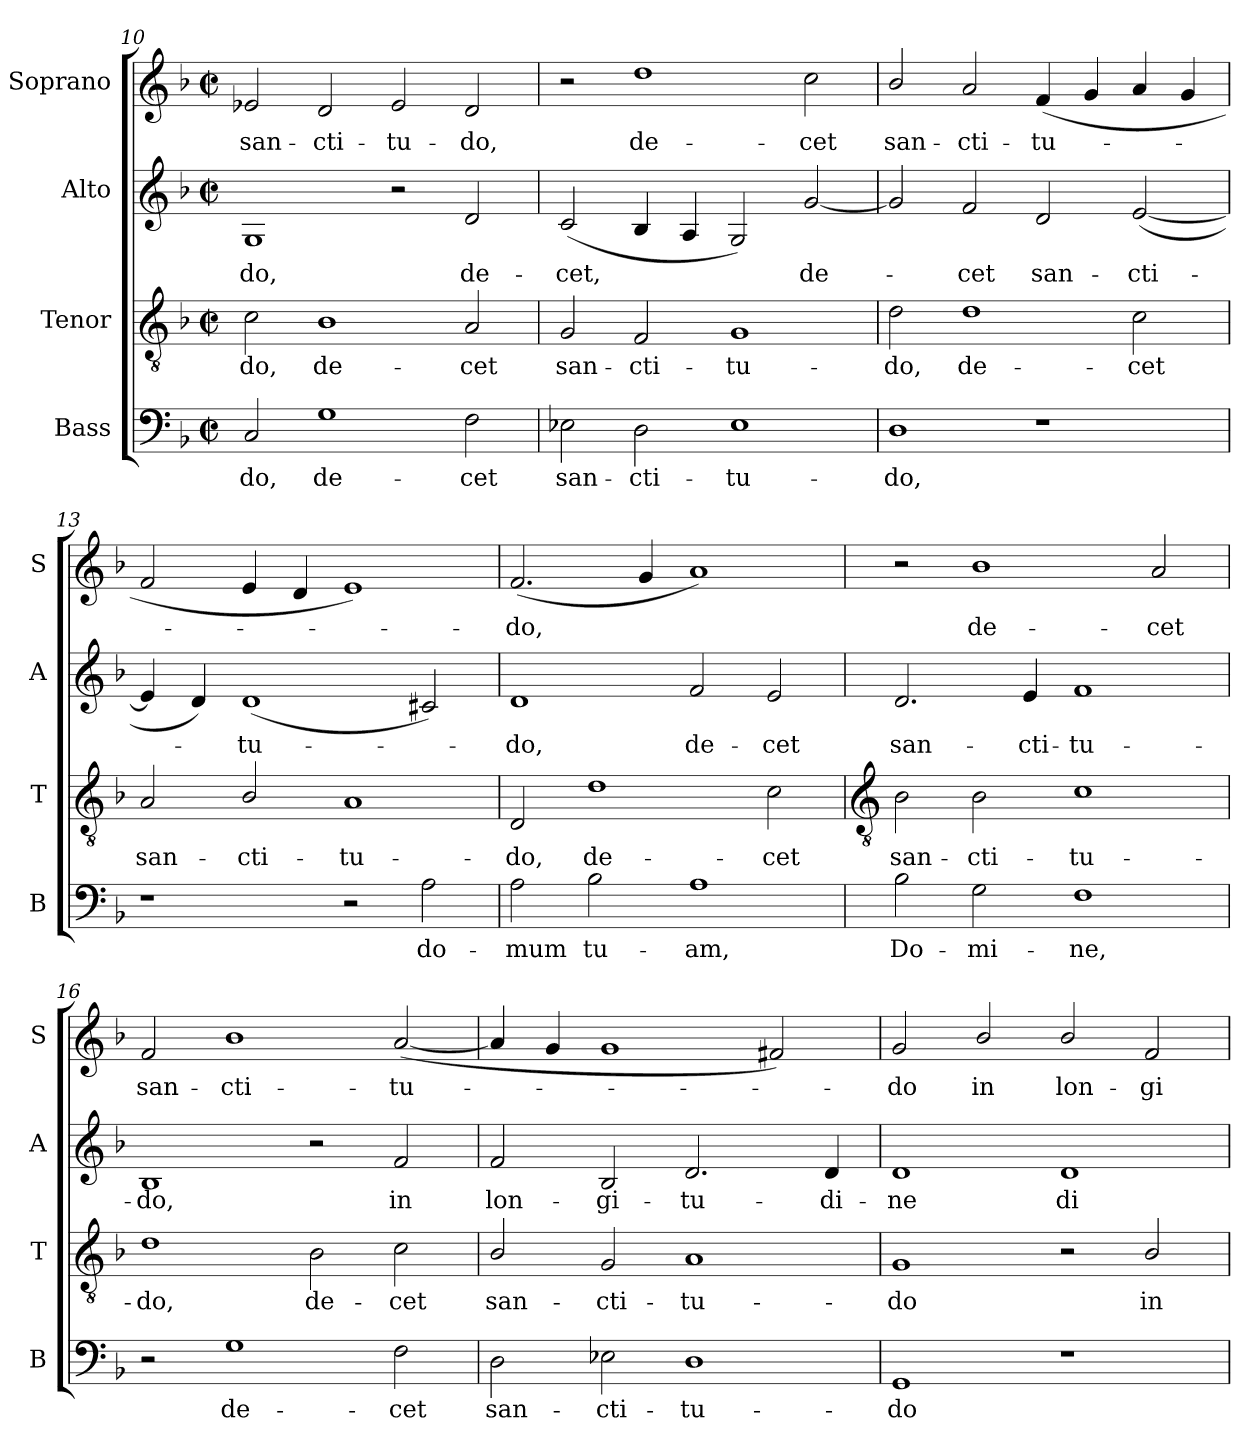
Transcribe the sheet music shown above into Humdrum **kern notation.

**kern	**text	**kern	**text	**kern	**text	**kern	**text
*part4	*part4	*part3	*part3	*part2	*part2	*part1	*part1
*staff4	*staff4	*staff3	*staff3	*staff2	*staff2	*staff1	*staff1
*I"Bass	*	*I"Tenor	*	*I"Alto	*	*I"Soprano	*
*I'B	*	*I'T	*	*I'A	*	*I'S	*
*clefF4	*	*clefGv2	*	*clefG2	*	*clefG2	*
*k[b-]	*	*k[b-]	*	*k[b-]	*	*k[b-]	*
*F:	*	*F:	*	*F:	*	*F:	*
*M4/2	*	*M4/2	*	*M4/2	*	*M4/2	*
*met(c|)	*	*met(c|)	*	*met(c|)	*	*met(c|)	*
=10	=10	=10	=10	=10	=10	=10	=10
!	!LO:LY:b	!	!LO:LY:b	!	!LO:LY:b	!	!LO:LY:b
2C	-do,	2c	-do,	1G	-do,	2e-X	san-
!	!LO:LY:b	!	!LO:LY:b	!	!	!	!LO:LY:b
1G	de-	1B-	de-	.	.	2d	-cti-
!	!	!	!	!	!	!	!LO:LY:b
.	.	.	.	2r	.	2e-	-tu-
!	!LO:LY:b	!	!LO:LY:b	!	!LO:LY:b	!	!LO:LY:b
2F	-cet	2A	-cet	2d	de-	2d	-do,
=11	=11	=11	=11	=11	=11	=11	=11
!	!LO:LY:b	!	!LO:LY:b	!	!LO:LY:b	!	!
2E-X	san-	2G	san-	(<2c	-cet,	2r	.
!	!LO:LY:b	!	!LO:LY:b	!	!	!	!LO:LY:b
2D	-cti-	2F	-cti-	4B-	.	1dd	de-
.	.	.	.	4A	.	.	.
!	!LO:LY:b	!	!LO:LY:b	!	!	!	!
1E-	-tu-	1G	-tu-	2G)	.	.	.
!	!	!	!	!	!LO:LY:b	!	!LO:LY:b
.	.	.	.	[2g	de-	2cc	-cet
=12	=12	=12	=12	=12	=12	=12	=12
!	!LO:LY:b	!	!LO:LY:b	!	!	!	!LO:LY:b
1D	-do,	2d	-do,	2g]	.	2b-/	san-
!	!	!	!LO:LY:b	!	!LO:LY:b	!	!LO:LY:b
.	.	1d	de-	2f	cet	2a	-cti-
!	!	!	!	!	!LO:LY:b	!	!LO:LY:b
1r	.	.	.	2d	san-	(<4f	-tu-
.	.	.	.	.	.	4g	.
!	!	!	!LO:LY:b	!	!LO:LY:b	!	!
.	.	2c	-cet	(<[2e	-cti-	4a	.
.	.	.	.	.	.	4g	.
=13	=13	=13	=13	=13	=13	=13	=13
!	!	!	!LO:LY:b	!	!	!	!
1r	.	2A	san-	4e]	.	2f	.
.	.	.	.	4d)	.	.	.
!	!	!	!LO:LY:b	!	!LO:LY:b	!	!
.	.	2B-/	-cti-	(<1d	tu-	4e	.
.	.	.	.	.	.	4d	.
!	!	!	!LO:LY:b	!	!	!	!
2r	.	1A	-tu-	.	.	1e)	.
!	!LO:LY:b	!	!	!	!	!	!
2A	do-	.	.	2c#X)	.	.	.
=14	=14	=14	=14	=14	=14	=14	=14
!	!LO:LY:b	!	!LO:LY:b	!	!LO:LY:b	!	!LO:LY:b
2A	-mum	2D	-do,	1d	do,	(<2.f	do,
!	!LO:LY:b	!	!LO:LY:b	!	!	!	!
2B-	tu-	1d	de-	.	.	.	.
.	.	.	.	.	.	4g	.
!	!LO:LY:b	!	!	!	!LO:LY:b	!	!
1A	-am,	.	.	2f	de-	1a)	.
!	!	!	!LO:LY:b	!	!LO:LY:b	!	!
.	.	2c	-cet	2e	-cet	.	.
!!LO:LB:g=z
=15	=15	=15	=15	=15	=15	=15	=15
*	*	*clefGv2	*	*	*	*	*
!	!LO:LY:b	!	!LO:LY:b	!	!LO:LY:b	!	!
2B-	Do-	2B-	san-	2.d	san-	2r	.
!	!LO:LY:b	!	!LO:LY:b	!	!	!	!LO:LY:b
2G	-mi-	2B-	-cti-	.	.	1b-	de-
!	!	!	!	!	!LO:LY:b	!	!
.	.	.	.	4e	-cti-	.	.
!	!LO:LY:b	!	!LO:LY:b	!	!LO:LY:b	!	!
1F	-ne,	1c	-tu-	1f	-tu-	.	.
!	!	!	!	!	!	!	!LO:LY:b
.	.	.	.	.	.	2a	-cet
=16	=16	=16	=16	=16	=16	=16	=16
!	!	!	!LO:LY:b	!	!LO:LY:b	!	!LO:LY:b
2r	.	1d	-do,	1B-	-do,	2f	san-
!	!LO:LY:b	!	!	!	!	!	!LO:LY:b
1G	de-	.	.	.	.	1b-	-cti-
!	!	!	!LO:LY:b	!	!	!	!
.	.	2B-	de-	2r	.	.	.
!	!LO:LY:b	!	!LO:LY:b	!	!LO:LY:b	!	!LO:LY:b
2F	-cet	2c	-cet	2f	in	(<[2a	-tu-
=17	=17	=17	=17	=17	=17	=17	=17
!	!LO:LY:b	!	!LO:LY:b	!	!LO:LY:b	!	!
2D	san-	2B-/	san-	2f	lon-	4a]	.
.	.	.	.	.	.	4g	.
!	!LO:LY:b	!	!LO:LY:b	!	!LO:LY:b	!	!
2E-X	-cti-	2G	-cti-	2B-	-gi-	1g	.
!	!LO:LY:b	!	!LO:LY:b	!	!LO:LY:b	!	!
1D	-tu-	1A	-tu-	2.d	-tu-	.	.
.	.	.	.	.	.	2f#X)	.
!	!	!	!	!	!LO:LY:b	!	!
.	.	.	.	4d	-di-	.	.
=18	=18	=18	=18	=18	=18	=18	=18
!	!LO:LY:b	!	!LO:LY:b	!	!LO:LY:b	!	!LO:LY:b
1GG	-do	1G	-do	1d	-ne	2g	do
!	!	!	!	!	!	!	!LO:LY:b
.	.	.	.	.	.	2b-/	in
!	!	!	!	!	!LO:LY:b	!	!LO:LY:b
1r	.	2r	.	1d	di-	2b-/	lon-
!	!	!	!LO:LY:b	!	!	!	!LO:LY:b
.	.	2B-/	in	.	.	2f	-gi-
=	=	=	=	=	=	=	=
*-	*-	*-	*-	*-	*-	*-	*-
